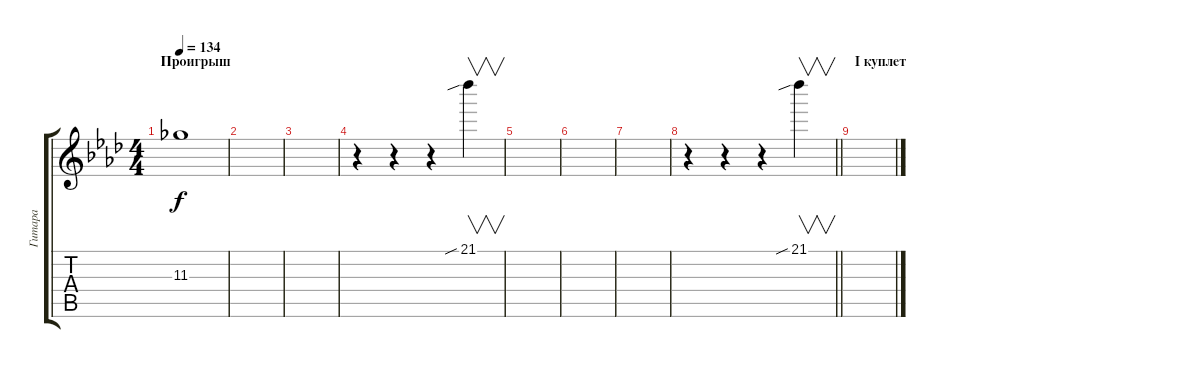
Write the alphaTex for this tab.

\track ("Гитара" "Гитара") {instrument distortionguitar}
\staff {score tabs}
\tuning (E4 B3 G3 D3 A2 E2) {hide}
\ts (4 4)
\section ("" "Проигрыш ")
\tempo 134
\clef g2
\ks fminor
11.3{t}.1{dy f volume 0} |
|
|
r.4{volume 16} r.4 r.4 21.1{sib}.4{v} |
|
|
|
\barLineRight lightlight
r.4 r.4 r.4 21.1{sib}.4{v} |
\section ("" "I куплет")
